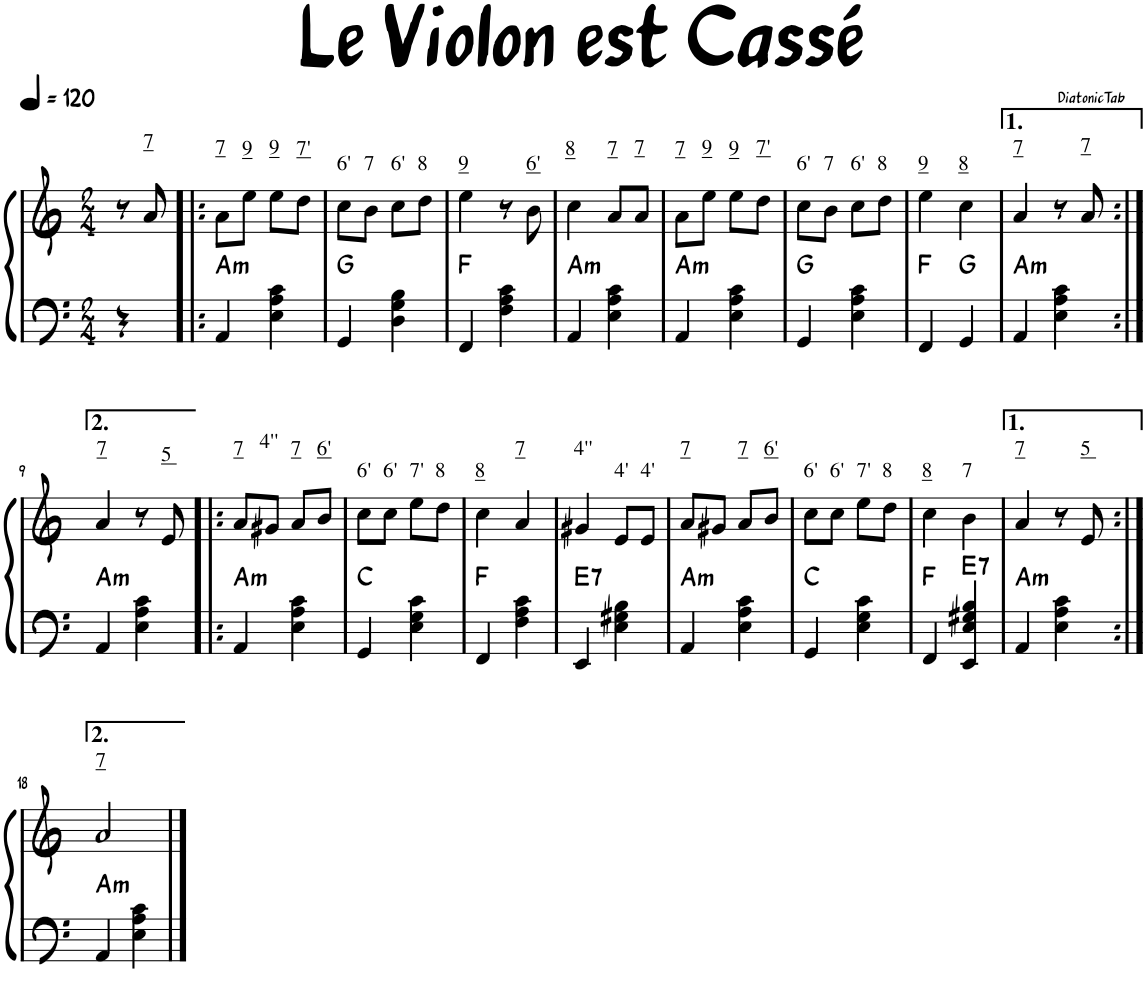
**kern	**harte	**kern
*part2	*part2	*part1
*staff2	*	*staff1
*I"Piano	*	*I"Violon
*I'Pno	*	*
*clefF4	*	*clefG2
*k[]	*	*k[]
*M2/4	*	*M2/4
*MM120	*	*MM120
=	=	=
4r	.	8r
!	!	!LO:TX:a:t=7
.	.	8a/
=1!|:	=1!|:	=1!|:
!	!LO:H:kt=m	!LO:TX:a:t=7
4AA/	A:min	8a\L
!	!	!LO:TX:a:t=9
.	.	8ee\J
!	!	!LO:TX:a:t=9
4E\ 4A\ 4c\	.	8ee\L
!	!	!LO:TX:a:t=7'
.	.	8dd\J
=2	=2	=2
!	!	!LO:TX:a:t=6'
4GG/	G:maj	8cc\L
!	!	!LO:TX:a:t=7
.	.	8b\J
!	!	!LO:TX:a:t=6'
4D\ 4G\ 4B\	.	8cc\L
!	!	!LO:TX:a:t=8
.	.	8dd\J
=3	=3	=3
!	!	!LO:TX:a:t=9
4FF/	F:maj	4ee\
4F\ 4A\ 4c\	.	8r
!	!	!LO:TX:a:t=6'
.	.	8b\
=4	=4	=4
!	!LO:H:kt=m	!LO:TX:a:t=8
4AA/	A:min	4cc\
!	!	!LO:TX:a:t=7
4E\ 4A\ 4c\	.	8a/L
!	!	!LO:TX:a:t=7
.	.	8a/J
=5	=5	=5
!	!LO:H:kt=m	!LO:TX:a:t=7
4AA/	A:min	8a\L
!	!	!LO:TX:a:t=9
.	.	8ee\J
!	!	!LO:TX:a:t=9
4E\ 4A\ 4c\	.	8ee\L
!	!	!LO:TX:a:t=7'
.	.	8dd\J
=6	=6	=6
!	!	!LO:TX:a:t=6'
4GG/	G:maj	8cc\L
!	!	!LO:TX:a:t=7
.	.	8b\J
!	!	!LO:TX:a:t=6'
4E\ 4A\ 4c\	.	8cc\L
!	!	!LO:TX:a:t=8
.	.	8dd\J
=7	=7	=7
!	!	!LO:TX:a:t=9
4FF/	F:maj	4ee\
!	!	!LO:TX:a:t=8
4GG/	G:maj	4cc\
=8	=8	=8
!	!LO:H:kt=m	!LO:TX:a:t=7
4AA/	A:min	4a/
4E\ 4A\ 4c\	.	8r
!	!	!LO:TX:a:t=7
.	.	8a/
!!LO:LB:g=z
=9:|!	=9:|!	=9:|!
!	!LO:H:kt=m	!LO:TX:a:t=7
4AA/	A:min	4a/
4E\ 4A\ 4c\	.	8r
!	!	!LO:TX:a:t=5
.	.	8e/
=10!|:	=10!|:	=10!|:
!	!LO:H:kt=m	!LO:TX:a:t=7
4AA/	A:min	8a/L
!	!	!LO:TX:a:t=4''
.	.	8g#X/J
!	!	!LO:TX:a:t=7
4E\ 4A\ 4c\	.	8a/L
!	!	!LO:TX:a:t=6'
.	.	8b/J
=11	=11	=11
!	!	!LO:TX:a:t=6'
4GG/	C:maj	8cc\L
!	!	!LO:TX:a:t=6'
.	.	8cc\J
!	!	!LO:TX:a:t=7'
4E\ 4G\ 4c\	.	8ee\L
!	!	!LO:TX:a:t=8
.	.	8dd\J
=12	=12	=12
!	!	!LO:TX:a:t=8
4FF/	F:maj	4cc\
!	!	!LO:TX:a:t=7
4F\ 4A\ 4c\	.	4a/
=13	=13	=13
!	!LO:H:kt=7	!LO:TX:a:t=4''
4EE/	E:7	4g#X/
!	!	!LO:TX:a:t=4'
4E\ 4G#X\ 4B\	.	8e/L
!	!	!LO:TX:a:t=4'
.	.	8e/J
=14	=14	=14
!	!LO:H:kt=m	!LO:TX:a:t=7
4AA/	A:min	8a/L
.	.	8g#X/J
!	!	!LO:TX:a:t=7
4E\ 4A\ 4c\	.	8a/L
!	!	!LO:TX:a:t=6'
.	.	8b/J
=15	=15	=15
!	!	!LO:TX:a:t=6'
4GG/	C:maj	8cc\L
!	!	!LO:TX:a:t=6'
.	.	8cc\J
!	!	!LO:TX:a:t=7'
4E\ 4G\ 4c\	.	8ee\L
!	!	!LO:TX:a:t=8
.	.	8dd\J
=16	=16	=16
!	!	!LO:TX:a:t=8
4FF/	F:maj	4cc\
!	!LO:H:kt=7	!LO:TX:a:t=7
4EE/ 4E/ 4G#X/ 4B/	E:7	4b\
=17	=17	=17
!	!LO:H:kt=m	!LO:TX:a:t=7
4AA/	A:min	4a/
4E\ 4A\ 4c\	.	8r
!	!	!LO:TX:a:t=5
.	.	8e/
!!LO:LB:g=z
=18:|!	=18:|!	=18:|!
!	!LO:H:kt=m	!LO:TX:a:t=7
4AA/	A:min	2a/
4E\ 4A\ 4c\	.	.
==	==	==
*-	*-	*-
